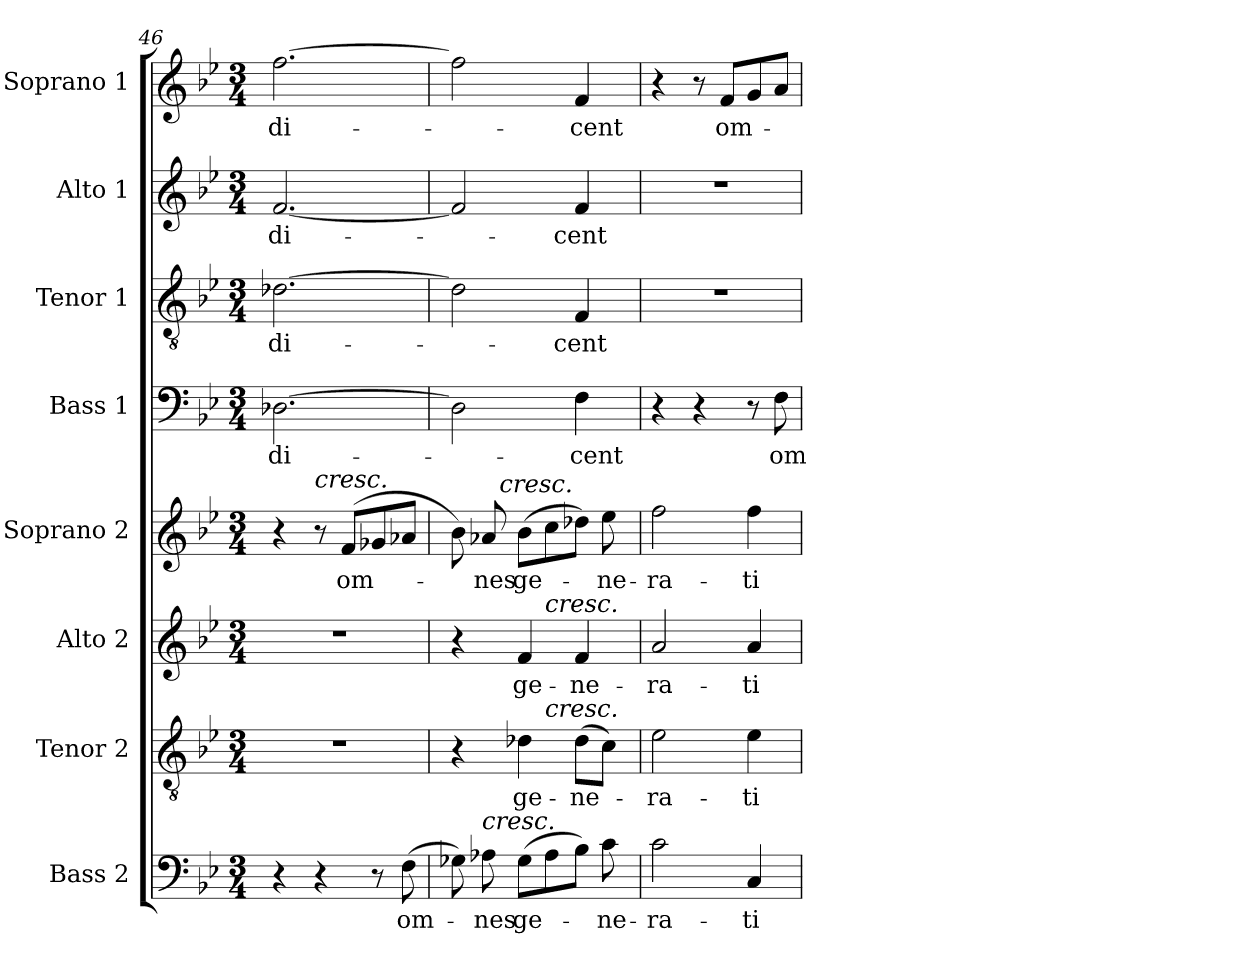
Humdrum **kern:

**kern	**text	**kern	**text	**kern	**text	**kern	**text	**kern	**text	**kern	**text	**kern	**text	**kern	**text
*part8	*part8	*part7	*part7	*part6	*part6	*part5	*part5	*part4	*part4	*part3	*part3	*part2	*part2	*part1	*part1
*staff8	*staff8	*staff7	*staff7	*staff6	*staff6	*staff5	*staff5	*staff4	*staff4	*staff3	*staff3	*staff2	*staff2	*staff1	*staff1
*I"Bass 2	*	*I"Tenor 2	*	*I"Alto 2	*	*I"Soprano 2	*	*I"Bass 1	*	*I"Tenor 1	*	*I"Alto 1	*	*I"Soprano 1	*
*I'B 2.	*	*I'T 2.	*	*I'A 2.	*	*I'S 2.	*	*I'B 1.	*	*I'T 1.	*	*I'A 1.	*	*I'S 1.	*
*clefF4	*	*clefGv2	*	*clefG2	*	*clefG2	*	*clefF4	*	*clefGv2	*	*clefG2	*	*clefG2	*
*	*	*ITrd7c12	*	*	*	*	*	*	*	*ITrd7c12	*	*	*	*	*
*k[b-e-]	*	*k[b-e-]	*	*k[b-e-]	*	*k[b-e-]	*	*k[b-e-]	*	*k[b-e-]	*	*k[b-e-]	*	*k[b-e-]	*
*B-:	*	*B-:	*	*B-:	*	*B-:	*	*B-:	*	*B-:	*	*B-:	*	*B-:	*
*M3/4	*	*M3/4	*	*M3/4	*	*M3/4	*	*M3/4	*	*M3/4	*	*M3/4	*	*M3/4	*
=46	=46	=46	=46	=46	=46	=46	=46	=46	=46	=46	=46	=46	=46	=46	=46
!	!	!LO:N:vis=1	!	!LO:N:vis=1	!	!	!	!	!	!	!	!	!	!	!
!	!	!	!	!	!	!	!	!	!LO:LY:b:color=#000000	!	!	!	!	!	!
!	!	!	!	!	!	!	!	!	!	!	!LO:LY:b:color=#000000	!	!	!	!
!	!	!	!	!	!	!	!	!	!	!	!	!	!LO:LY:b:color=#000000	!	!
!	!	!	!	!	!	!	!	!	!	!	!	!	!	!	!LO:LY:b:color=#000000
4r	.	2.r	.	2.r	.	4r	.	[2.D-Xi\	di-	[2.D-Xi\	di-	[2.fi/	di-	[2.ffi\	di-
!	!	!	!	!	!	!LO:TX:a:i:t=cresc.	!	!	!	!	!	!	!	!	!
4r	.	.	.	.	.	8r	.	.	.	.	.	.	.	.	.
!	!	!	!	!	!	!	!LO:LY:b:color=#000000	!	!	!	!	!	!	!	!
.	.	.	.	.	.	(8fi/L	om-	.	.	.	.	.	.	.	.
8r	.	.	.	.	.	8g-Xi/	.	.	.	.	.	.	.	.	.
!	!LO:LY:b:color=#000000	!	!	!	!	!	!	!	!	!	!	!	!	!	!
(8Fi\	om-	.	.	.	.	8a-Xi/J	.	.	.	.	.	.	.	.	.
!!LO:PB:g=z
=47	=47	=47	=47	=47	=47	=47	=47	=47	=47	=47	=47	=47	=47	=47	=47
*	*	*^	*	*^	*	*^	*	*	*	*	*	*	*	*	*
8G-Xi\)	.	4r	4.ryy	.	4r	4.ryy	.	8b-i\)	8ryy	.	2D-i\]	.	2D-i\]	.	2fi/]	.	2ffi\]	.
!	!LO:LY:b:color=#000000	!	!	!	!	!	!	!	!	!	!	!	!	!	!	!	!	!
!LO:TX:a:i:t=cresc.	!	!	!	!	!	!	!	!	!	!	!	!	!	!	!	!	!	!
!	!	!	!	!	!	!	!	!	!	!LO:LY:b:color=#000000	!	!	!	!	!	!	!	!
8A-Xi\	-nes	.	.	.	.	.	.	8a-Xi/	32...ryy	-nes	.	.	.	.	.	.	.	.
!	!	!	!	!	!	!	!	!	!LO:TX:a:i:t=cresc.	!	!	!	!	!	!	!	!	!
.	.	.	.	.	.	.	.	.	2ryy	.	.	.	.	.	.	.	.	.
!	!LO:LY:b:color=#000000	!	!	!	!	!	!	!	!	!	!	!	!	!	!	!	!	!
!	!	!	!	!LO:LY:b:color=#000000	!	!	!	!	!	!	!	!	!	!	!	!	!	!
!	!	!	!	!	!	!	!LO:LY:b:color=#000000	!	!	!	!	!	!	!	!	!	!	!
!	!	!	!	!	!	!	!	!	!	!LO:LY:b:color=#000000	!	!	!	!	!	!	!	!
(8G-i\L	ge-	4D-Xi\	.	ge-	4fi/	.	ge-	(8b-i\L	.	ge-	.	.	.	.	.	.	.	.
!	!	!	!	!	!	!LO:TX:a:i:t=cresc.	!	!	!	!	!	!	!	!	!	!	!	!
!	!	!	!LO:TX:a:i:t=cresc.	!	!	!	!	!	!	!	!	!	!	!	!	!	!	!
8A-i\	.	.	4.ryy	.	.	4.ryy	.	8cci\	.	.	.	.	.	.	.	.	.	.
!	!	!	!	!LO:LY:b:color=#000000	!	!	!	!	!	!	!	!	!	!	!	!	!	!
!	!	!	!	!	!	!	!LO:LY:b:color=#000000	!	!	!	!	!	!	!	!	!	!	!
!	!	!	!	!	!	!	!	!	!	!	!	!LO:LY:b:color=#000000	!	!	!	!	!	!
!	!	!	!	!	!	!	!	!	!	!	!	!	!	!LO:LY:b:color=#000000	!	!	!	!
!	!	!	!	!	!	!	!	!	!	!	!	!	!	!	!	!LO:LY:b:color=#000000	!	!
!	!	!	!	!	!	!	!	!	!	!	!	!	!	!	!	!	!	!LO:LY:b:color=#000000
8B-i\J)	.	(8D-i\L	.	-ne-	4fi/	.	-ne-	8dd-Xi\J)	.	.	4Fi\	-cent	4FFi/	-cent	4fi/	-cent	4fi/	-cent
!	!LO:LY:b:color=#000000	!	!	!	!	!	!	!	!	!	!	!	!	!	!	!	!	!
!	!	!	!	!	!	!	!	!	!	!LO:LY:b:color=#000000	!	!	!	!	!	!	!	!
8ci\	-ne-	8Ci\J)	.	.	.	.	.	8ee-i\	.	-ne-	.	.	.	.	.	.	.	.
.	.	.	.	.	.	.	.	.	16ryy	.	.	.	.	.	.	.	.	.
.	.	.	.	.	.	.	.	.	256ryy	.	.	.	.	.	.	.	.	.
*	*	*v	*v	*	*	*	*	*v	*v	*	*	*	*	*	*	*	*	*
*	*	*	*	*v	*v	*	*	*	*	*	*	*	*	*	*	*
=48	=48	=48	=48	=48	=48	=48	=48	=48	=48	=48	=48	=48	=48	=48	=48
*	*	*^	*	*^	*	*^	*	*	*	*	*	*	*	*	*
!	!LO:LY:b:color=#000000	!	!	!	!	!	!	!	!	!	!	!	!	!	!	!	!	!
*	*	*v	*v	*	*	*	*	*v	*v	*	*	*	*	*	*	*	*	*
*	*	*	*	*v	*v	*	*	*	*	*	*	*	*	*	*	*
*	*	*^	*	*^	*	*^	*	*	*	*	*	*	*	*	*
!	!	!	!	!LO:LY:b:color=#000000	!	!	!	!	!	!	!	!	!	!	!	!	!	!
*	*	*v	*v	*	*	*	*	*v	*v	*	*	*	*	*	*	*	*	*
*	*	*	*	*v	*v	*	*	*	*	*	*	*	*	*	*	*
*	*	*^	*	*^	*	*^	*	*	*	*	*	*	*	*	*
!	!	!	!	!	!	!	!LO:LY:b:color=#000000	!	!	!	!	!	!	!	!	!	!	!
*	*	*v	*v	*	*	*	*	*v	*v	*	*	*	*	*	*	*	*	*
*	*	*	*	*v	*v	*	*	*	*	*	*	*	*	*	*	*
*	*	*^	*	*^	*	*^	*	*	*	*	*	*	*	*	*
!	!	!	!	!	!	!	!	!	!	!LO:LY:b:color=#000000	!	!	!LO:N:vis=1	!	!LO:N:vis=1	!	!	!
*	*	*v	*v	*	*	*	*	*v	*v	*	*	*	*	*	*	*	*	*
*	*	*	*	*v	*v	*	*	*	*	*	*	*	*	*	*	*
2ci\	-ra-	2E-i\	-ra-	2ai/	-ra-	2ffi\	-ra-	4r	.	2.r	.	2.r	.	4r	.
.	.	.	.	.	.	.	.	4r	.	.	.	.	.	8r	.
!	!	!	!	!	!	!	!	!	!	!	!	!	!	!	!LO:LY:b:color=#000000
.	.	.	.	.	.	.	.	.	.	.	.	.	.	8fi/L	om-
!	!LO:LY:b:color=#000000	!	!	!	!	!	!	!	!	!	!	!	!	!	!
!	!	!	!LO:LY:b:color=#000000	!	!	!	!	!	!	!	!	!	!	!	!
!	!	!	!	!	!LO:LY:b:color=#000000	!	!	!	!	!	!	!	!	!	!
!	!	!	!	!	!	!	!LO:LY:b:color=#000000	!	!	!	!	!	!	!	!
4Ci/	-ti-	4E-i\	-ti-	4ai/	-ti-	4ffi\	-ti-	8r	.	.	.	.	.	8gi/	.
!	!	!	!	!	!	!	!	!	!LO:LY:b:color=#000000	!	!	!	!	!	!
.	.	.	.	.	.	.	.	8Fi\	om-	.	.	.	.	8ai/J	.
=	=	=	=	=	=	=	=	=	=	=	=	=	=	=	=
*-	*-	*-	*-	*-	*-	*-	*-	*-	*-	*-	*-	*-	*-	*-	*-
